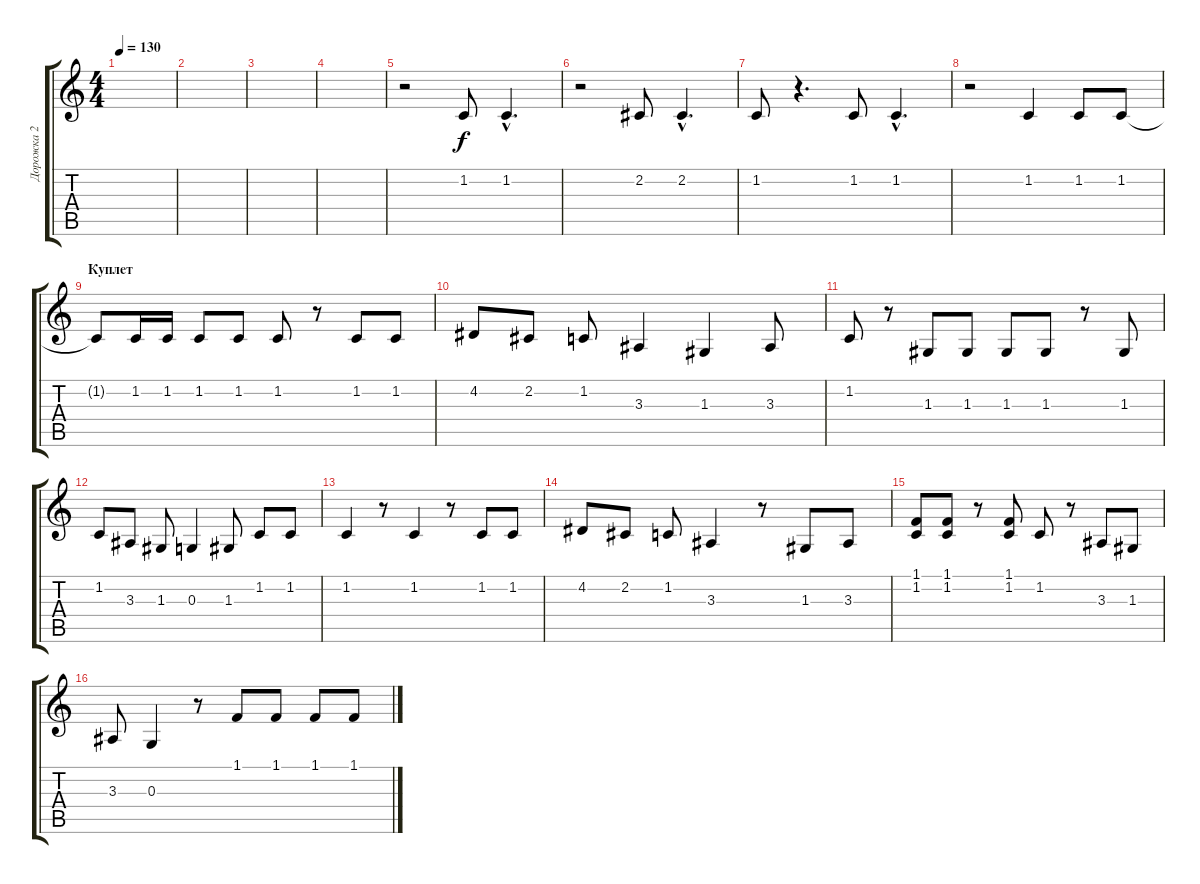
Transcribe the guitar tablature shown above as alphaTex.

\track ("Дорожка 2" "Дорожка 2") {instrument altosax}
\staff {score tabs}
\tuning (E4 B3 G3 D3 A2 E2) {hide}
\ts (4 4)
\tempo 130
\clef g2
\ks c
|
|
|
|
r.2 1.2.8 1.2{hac}.4{d} |
r.2 2.2.8 2.2{hac}.4{d} |
1.2.8 r.4{d} 1.2.8 1.2{hac}.4{d} |
r.2 1.2.4 1.2.8 1.2.8 |
\section ("" "Куплет")
1.2{t}.8 1.2.16 1.2.16 1.2.8 1.2.8 1.2.8 r.8 1.2.8 1.2.8 |
4.2.8 2.2.8 1.2.8 3.3.4 1.3.4 3.3.8 |
1.2.8 r.8 1.3.8 1.3.8 1.3.8 1.3.8 r.8 1.3.8 |
1.2.8 3.3.8 1.3.8 0.3.4 1.3.8 1.2.8 1.2.8 |
1.2.4 r.8 1.2.4 r.8 1.2.8 1.2.8 |
4.2.8 2.2.8 1.2.8 3.3.4 r.8 1.3.8 3.3.8 |
(1.1 1.2).8 (1.1 1.2).8 r.8 (1.1 1.2).8 1.2.8 r.8 3.3.8 1.3.8 |
3.3.8 0.3.4 r.8 1.1.8 1.1.8 1.1.8 1.1.8
